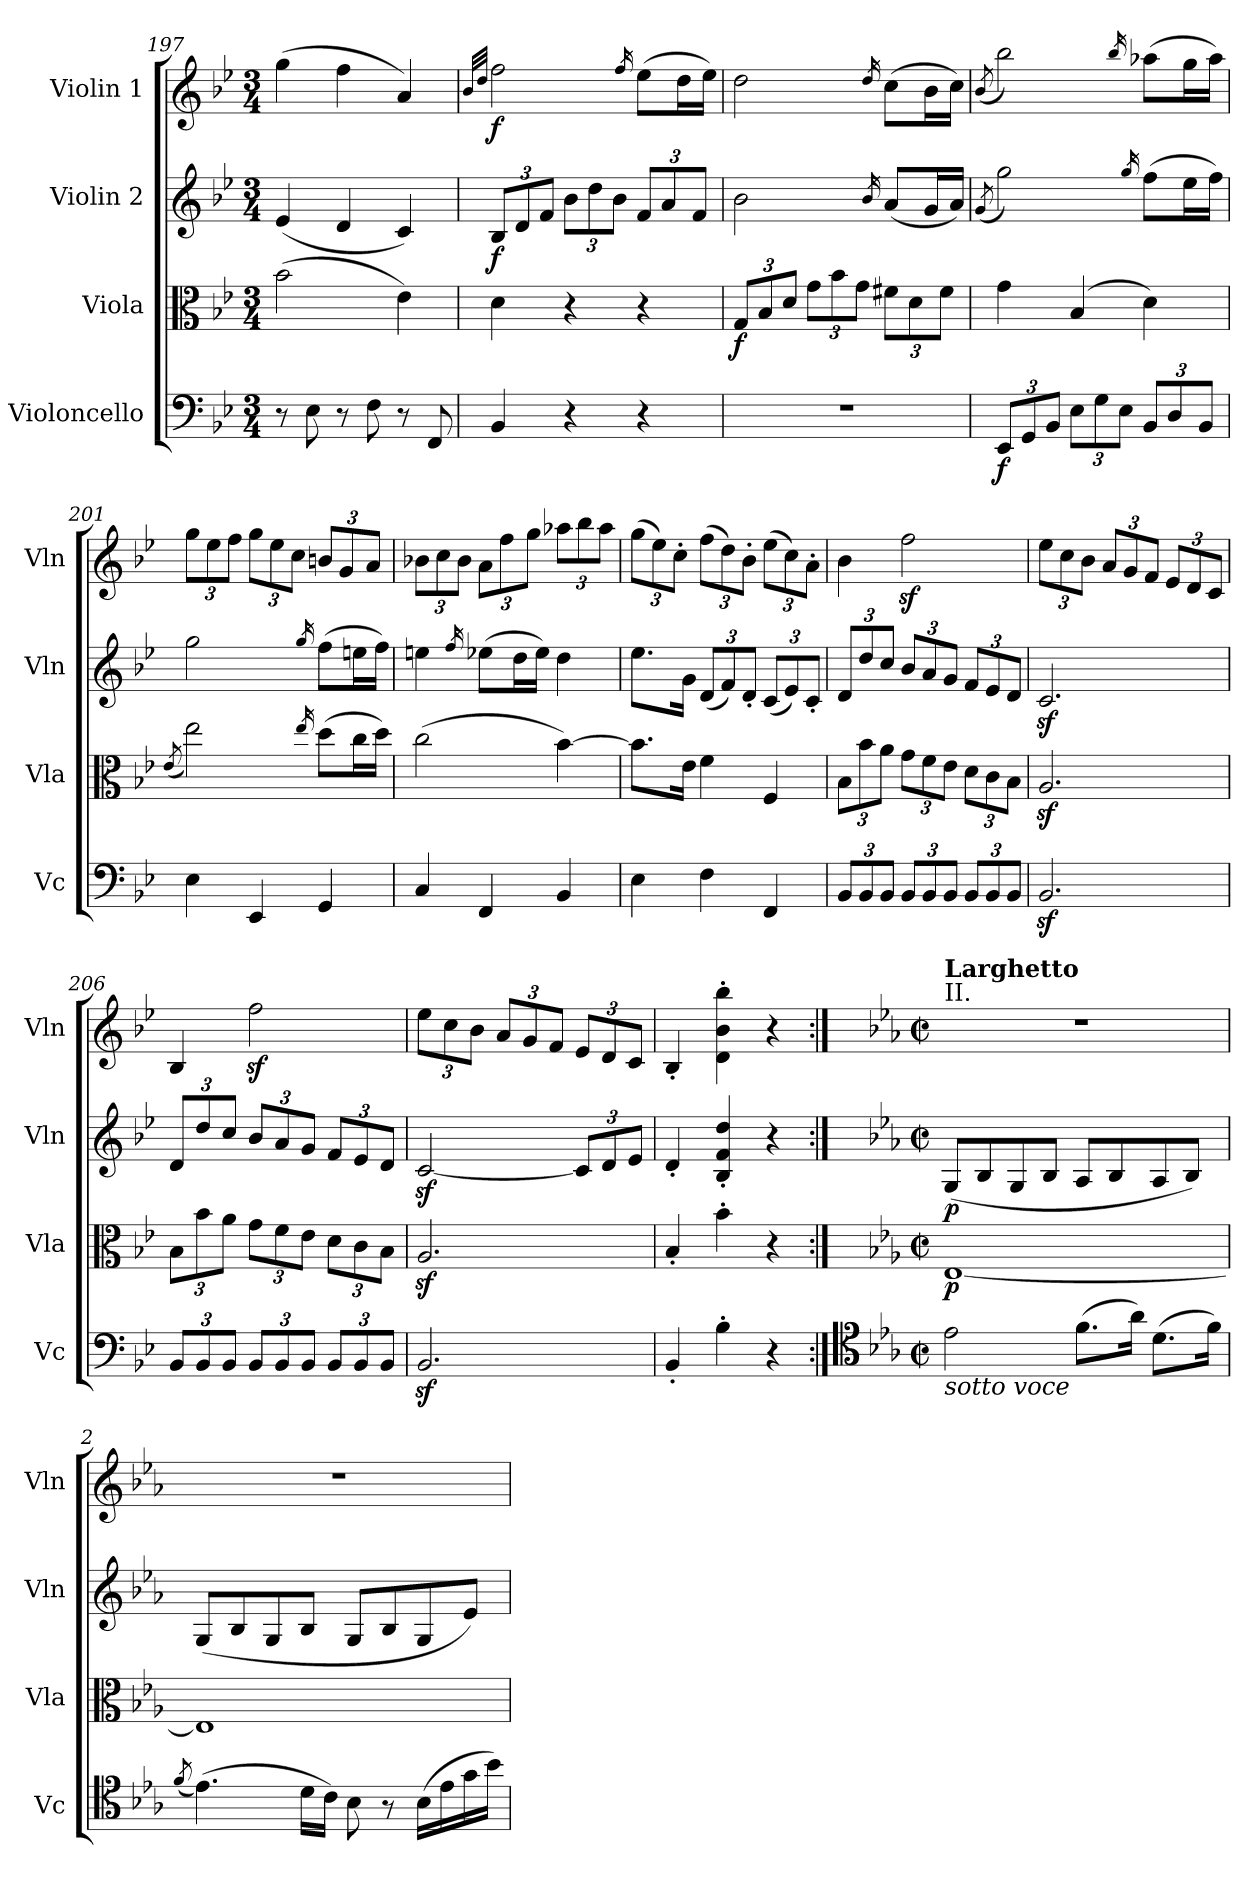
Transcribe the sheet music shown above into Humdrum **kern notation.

**kern	**dynam	**kern	**dynam	**kern	**dynam	**kern	**dynam
*part4	*part4	*part3	*part3	*part2	*part2	*part1	*part1
*staff4	*staff4	*staff3	*staff3	*staff2	*staff2	*staff1	*staff1
*I"Violoncello	*	*I"Viola	*	*I"Violin 2	*	*I"Violin 1	*
*I'Vc	*	*I'Vla	*	*I'Vln	*	*I'Vln	*
*clefF4	*	*clefC3	*	*clefG2	*	*clefG2	*
*k[b-e-]	*	*k[b-e-]	*	*k[b-e-]	*	*k[b-e-]	*
*M3/4	*	*M3/4	*	*M3/4	*	*M3/4	*
=197	=197	=197	=197	=197	=197	=197	=197
8r	.	(2b-\	.	(4e-/	.	(4gg\	.
8E-\	.	.	.	.	.	.	.
8r	.	.	.	4d/	.	4ff\	.
8F\	.	.	.	.	.	.	.
8r	.	4e-\)	.	4c/)	.	4a/)	.
8FF/	.	.	.	.	.	.	.
=198	=198	=198	=198	=198	=198	=198	=198
.	.	.	.	.	.	32qb-/LLL	.
.	.	.	.	.	.	32qdd/JJJ	.
*	*	*	*	*Xbrackettup	*	*	*
!	!	!	!	!	!LO:DY:b	!	!LO:DY:b
4BB-/	.	4d\	.	12B-/L	f	2ff\	f
.	.	.	.	12d/	.	.	.
.	.	.	.	12f/J	.	.	.
4r	.	4r	.	12b-\L	.	.	.
.	.	.	.	12dd\	.	.	.
.	.	.	.	12b-\J	.	.	.
.	.	.	.	.	.	16qff/	.
4r	.	4r	.	12f/L	.	(8ee-\L	.
.	.	.	.	12a/	.	.	.
.	.	.	.	.	.	16dd\L	.
.	.	.	.	12f/J	.	.	.
.	.	.	.	.	.	16ee-\JJ)	.
=199	=199	=199	=199	=199	=199	=199	=199
*	*	*Xbrackettup	*	*	*	*	*
!	!	!	!LO:DY:b	!	!	!	!
2.r	.	12G/L	f	2b-\	.	2dd\	.
.	.	12B-/	.	.	.	.	.
.	.	12d/J	.	.	.	.	.
.	.	12g\L	.	.	.	.	.
.	.	12b-\	.	.	.	.	.
.	.	12g\J	.	.	.	.	.
.	.	.	.	16qb-/	.	16qdd/	.
.	.	12f#X\L	.	(8a/L	.	(8cc\L	.
.	.	12d\	.	.	.	.	.
.	.	.	.	16g/L	.	16b-\L	.
.	.	12f#\J	.	.	.	.	.
.	.	.	.	16a/JJ)	.	16cc\JJ)	.
!!LO:LB:g=z
=200	=200	=200	=200	=200	=200	=200	=200
.	.	.	.	(>8qg/	.	(>8qb-/	.
*Xbrackettup	*	*	*	*	*	*	*
!	!LO:DY:b	!	!	!	!	!	!
12EE-/L	f	4g\	.	2gg\)	.	2bb-\)	.
12GG/	.	.	.	.	.	.	.
12BB-/J	.	.	.	.	.	.	.
12E-\L	.	(4B-/	.	.	.	.	.
12G\	.	.	.	.	.	.	.
12E-\J	.	.	.	.	.	.	.
.	.	.	.	16qgg/	.	16qbb-/	.
12BB-/L	.	4d\)	.	(8ff\L	.	(8aa-X\L	.
12D/	.	.	.	.	.	.	.
.	.	.	.	16ee-\L	.	16gg\L	.
12BB-/J	.	.	.	.	.	.	.
.	.	.	.	16ff\JJ)	.	16aa-\JJ)	.
!!LO:PB:g=z
=201	=201	=201	=201	=201	=201	=201	=201
.	.	(>8qe-/	.	.	.	.	.
*	*	*	*	*	*	*Xbrackettup	*
4E-\	.	2ee-\)	.	2gg\	.	12gg\L	.
.	.	.	.	.	.	12ee-\	.
.	.	.	.	.	.	12ff\J	.
4EE-/	.	.	.	.	.	12gg\L	.
.	.	.	.	.	.	12ee-\	.
.	.	.	.	.	.	12cc\J	.
.	.	16qee-/	.	16qgg/	.	.	.
4GG/	.	(8dd\L	.	(8ff\L	.	12bn/L	.
.	.	.	.	.	.	12g/	.
.	.	16cc\L	.	16een\L	.	.	.
.	.	.	.	.	.	12a/J	.
.	.	16dd\JJ)	.	16ff\JJ)	.	.	.
=202	=202	=202	=202	=202	=202	=202	=202
4C/	.	(2cc\	.	4een\	.	12b-X\L	.
.	.	.	.	.	.	12cc\	.
.	.	.	.	.	.	12b-\J	.
.	.	.	.	16qff/	.	.	.
4FF/	.	.	.	(8ee-X\L	.	12a\L	.
.	.	.	.	.	.	12ff\	.
.	.	.	.	16dd\L	.	.	.
.	.	.	.	.	.	12gg\J	.
.	.	.	.	16ee-\JJ)	.	.	.
4BB-/	.	[4b-\)	.	4dd\	.	12aa-X\L	.
.	.	.	.	.	.	12bb-\	.
.	.	.	.	.	.	12aa-\J	.
=203	=203	=203	=203	=203	=203	=203	=203
4E-\	.	8.b-\L]	.	8.ee-\L	.	(12gg\L	.
.	.	.	.	.	.	12ee-\)	.
.	.	.	.	.	.	12cc'\J	.
.	.	16e-\Jk	.	16g\Jk	.	.	.
4F\	.	4f\	.	(12d/L	.	(12ff\L	.
.	.	.	.	12f/)	.	12dd\)	.
.	.	.	.	12d'/J	.	12b-'\J	.
4FF/	.	4F/	.	(12c/L	.	(12ee-\L	.
.	.	.	.	12e-/)	.	12cc\)	.
.	.	.	.	12c'/J	.	12a'\J	.
=204	=204	=204	=204	=204	=204	=204	=204
12BB-/L	.	12B-\L	.	12d/L	.	4b-\	.
12BB-/	.	12b-\	.	12dd/	.	.	.
12BB-/J	.	12a\J	.	12cc/J	.	.	.
12BB-/L	.	12g\L	.	12b-/L	.	2ffz<\	.
12BB-/	.	12f\	.	12a/	.	.	.
12BB-/J	.	12e-\J	.	12g/J	.	.	.
12BB-/L	.	12d\L	.	12f/L	.	.	.
12BB-/	.	12c\	.	12e-/	.	.	.
12BB-/J	.	12B-\J	.	12d/J	.	.	.
!!LO:LB:g=z
=205	=205	=205	=205	=205	=205	=205	=205
2.BB-z</	.	2.Az</	.	2.cz</	.	12ee-\L	.
.	.	.	.	.	.	12cc\	.
.	.	.	.	.	.	12b-\J	.
.	.	.	.	.	.	12a/L	.
.	.	.	.	.	.	12g/	.
.	.	.	.	.	.	12f/J	.
.	.	.	.	.	.	12e-/L	.
.	.	.	.	.	.	12d/	.
.	.	.	.	.	.	12c/J	.
=206	=206	=206	=206	=206	=206	=206	=206
12BB-/L	.	12B-\L	.	12d/L	.	4B-/	.
12BB-/	.	12b-\	.	12dd/	.	.	.
12BB-/J	.	12a\J	.	12cc/J	.	.	.
12BB-/L	.	12g\L	.	12b-/L	.	2ffz<\	.
12BB-/	.	12f\	.	12a/	.	.	.
12BB-/J	.	12e-\J	.	12g/J	.	.	.
12BB-/L	.	12d\L	.	12f/L	.	.	.
12BB-/	.	12c\	.	12e-/	.	.	.
12BB-/J	.	12B-\J	.	12d/J	.	.	.
=207	=207	=207	=207	=207	=207	=207	=207
2.BB-z</	.	2.Az</	.	[2cz</	.	12ee-\L	.
.	.	.	.	.	.	12cc\	.
.	.	.	.	.	.	12b-\J	.
.	.	.	.	.	.	12a/L	.
.	.	.	.	.	.	12g/	.
.	.	.	.	.	.	12f/J	.
*	*	*	*	*brackettup	*	*	*
.	.	.	.	12c/L]	.	12e-/L	.
.	.	.	.	12d/	.	12d/	.
.	.	.	.	12e-/J	.	12c/J	.
=208	=208	=208	=208	=208	=208	=208	=208
4BB-'/	.	4B-'/	.	4d'/	.	4B-'/	.
4B-'\	.	4b-'\	.	4B-/' 4f/' 4dd/'	.	4d\' 4b-\' 4bb-\'	.
4r	.	4r	.	4r	.	4r	.
!!LO:PB:g=z
=1:|!	=1:|!	=1:|!	=1:|!	=1:|!	=1:|!	=1:|!	=1:|!
*clefC4	*	*	*	*	*	*	*
*k[b-e-a-]	*	*k[b-e-a-]	*	*k[b-e-a-]	*	*k[b-e-a-]	*
*M2/2	*	*M2/2	*	*M2/2	*	*M2/2	*
*met(c|)	*	*met(c|)	*	*met(c|)	*	*met(c|)	*
!	!	!	!	!	!	!LO:TX:a:t=II.	!
!	!	!	!	!	!	!LO:TX:a:B:t=Larghetto	!
!LO:TX:b:i:t=sotto voce	!	!	!	!	!	!	!
!	!	!	!LO:DY:b	!	!LO:DY:b	!	!
2e-\	.	[1E-	p	(8G/L	p	1r	.
.	.	.	.	8B-/	.	.	.
.	.	.	.	8G/	.	.	.
.	.	.	.	8B-/J	.	.	.
(8.f\L	.	.	.	8A-/L	.	.	.
.	.	.	.	8B-/	.	.	.
16a-\Jk)	.	.	.	.	.	.	.
(8.d\L	.	.	.	8A-/	.	.	.
.	.	.	.	8B-/J)	.	.	.
16f\Jk)	.	.	.	.	.	.	.
=2	=2	=2	=2	=2	=2	=2	=2
(8qf/	.	.	.	.	.	.	.
(4.e-\)	.	1E-]	.	(8G/L	.	1r	.
.	.	.	.	8B-/	.	.	.
.	.	.	.	8G/	.	.	.
16d\LL	.	.	.	8B-/J	.	.	.
16c\JJ)	.	.	.	.	.	.	.
8B-\	.	.	.	8G/L	.	.	.
8r	.	.	.	8B-/	.	.	.
(16B-\LL	.	.	.	8G/	.	.	.
16e-\	.	.	.	.	.	.	.
16g\	.	.	.	8e-/J)	.	.	.
16b-\JJ)	.	.	.	.	.	.	.
=	=	=	=	=	=	=	=
*-	*-	*-	*-	*-	*-	*-	*-
